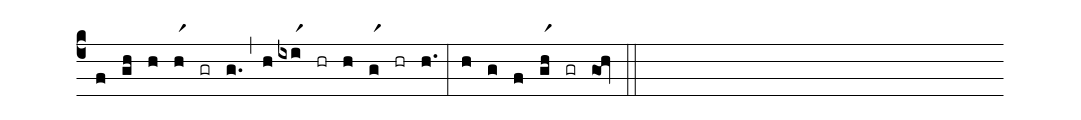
%%
(c4)
(f) (gh)
(h) (hr1) (gr) (g.) (,)
(h) (ixir1) (hr) (h) (gr1) (hr) (h.) (:)
(h) (g) (f) (gr1h) (gr) (gOh) (::)
